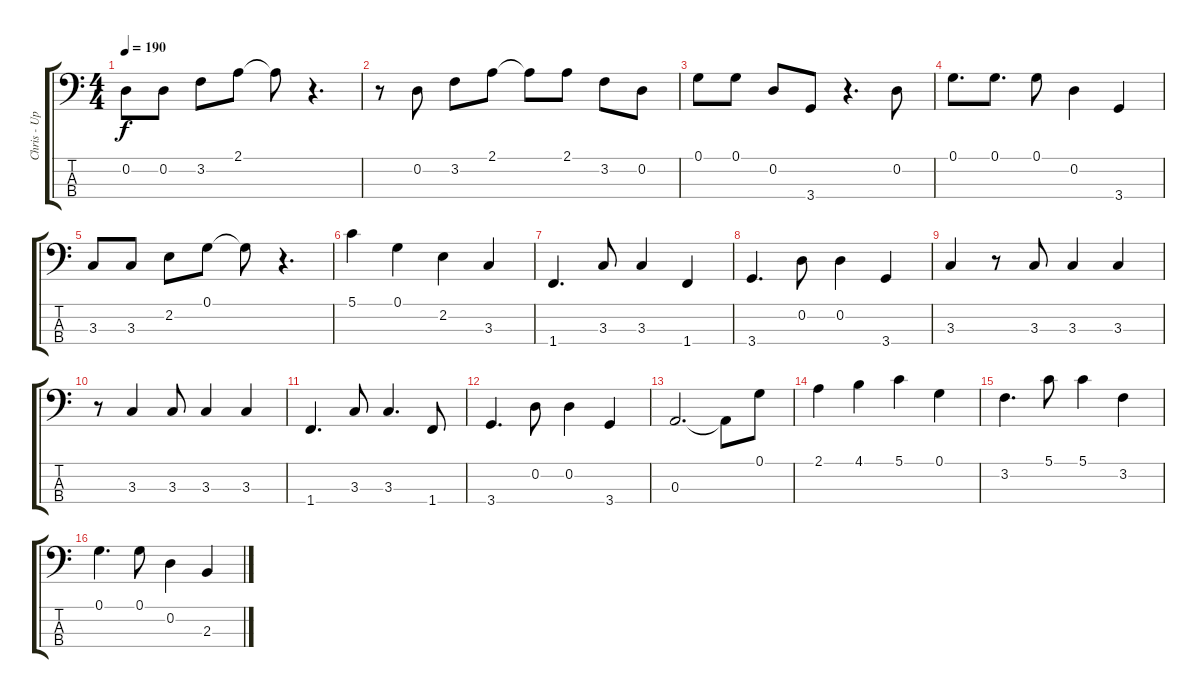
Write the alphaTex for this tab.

\track ("Chris - Upright Bass" "Chris - Up") {instrument acousticbass}
\staff {score tabs}
\tuning (G2 D2 A1 E1) {hide}
\ts (4 4)
\tempo 190
\clef f4
\ks c
0.2.8{dy f} 0.2.8 3.2.8 2.1.8 2.1{t}.8 r.4{d} |
r.8 0.2.8 3.2.8 2.1.8 2.1{t}.8 2.1.8 3.2.8 0.2.8 |
0.1.8 0.1.8 0.2.8 3.4.8 r.4{d} 0.2.8 |
0.1.8{d} 0.1.8{d} 0.1.8 0.2.4 3.4.4 |
3.3.8 3.3.8 2.2.8 0.1.8 0.1{t}.8 r.4{d} |
5.1.4 0.1.4 2.2.4 3.3.4 |
1.4.4{d} 3.3.8 3.3.4 1.4.4 |
3.4.4{d} 0.2.8 0.2.4 3.4.4 |
3.3.4 r.8 3.3.8 3.3.4 3.3.4 |
r.8 3.3.4 3.3.8 3.3.4 3.3.4 |
1.4.4{d} 3.3.8 3.3.4{d} 1.4.8 |
3.4.4{d} 0.2.8 0.2.4 3.4.4 |
0.3.2{d} 0.3{t}.8 0.1.8 |
2.1.4 4.1.4 5.1.4 0.1.4 |
3.2.4{d} 5.1.8 5.1.4 3.2.4 |
0.1.4{d} 0.1.8 0.2.4 2.3.4
